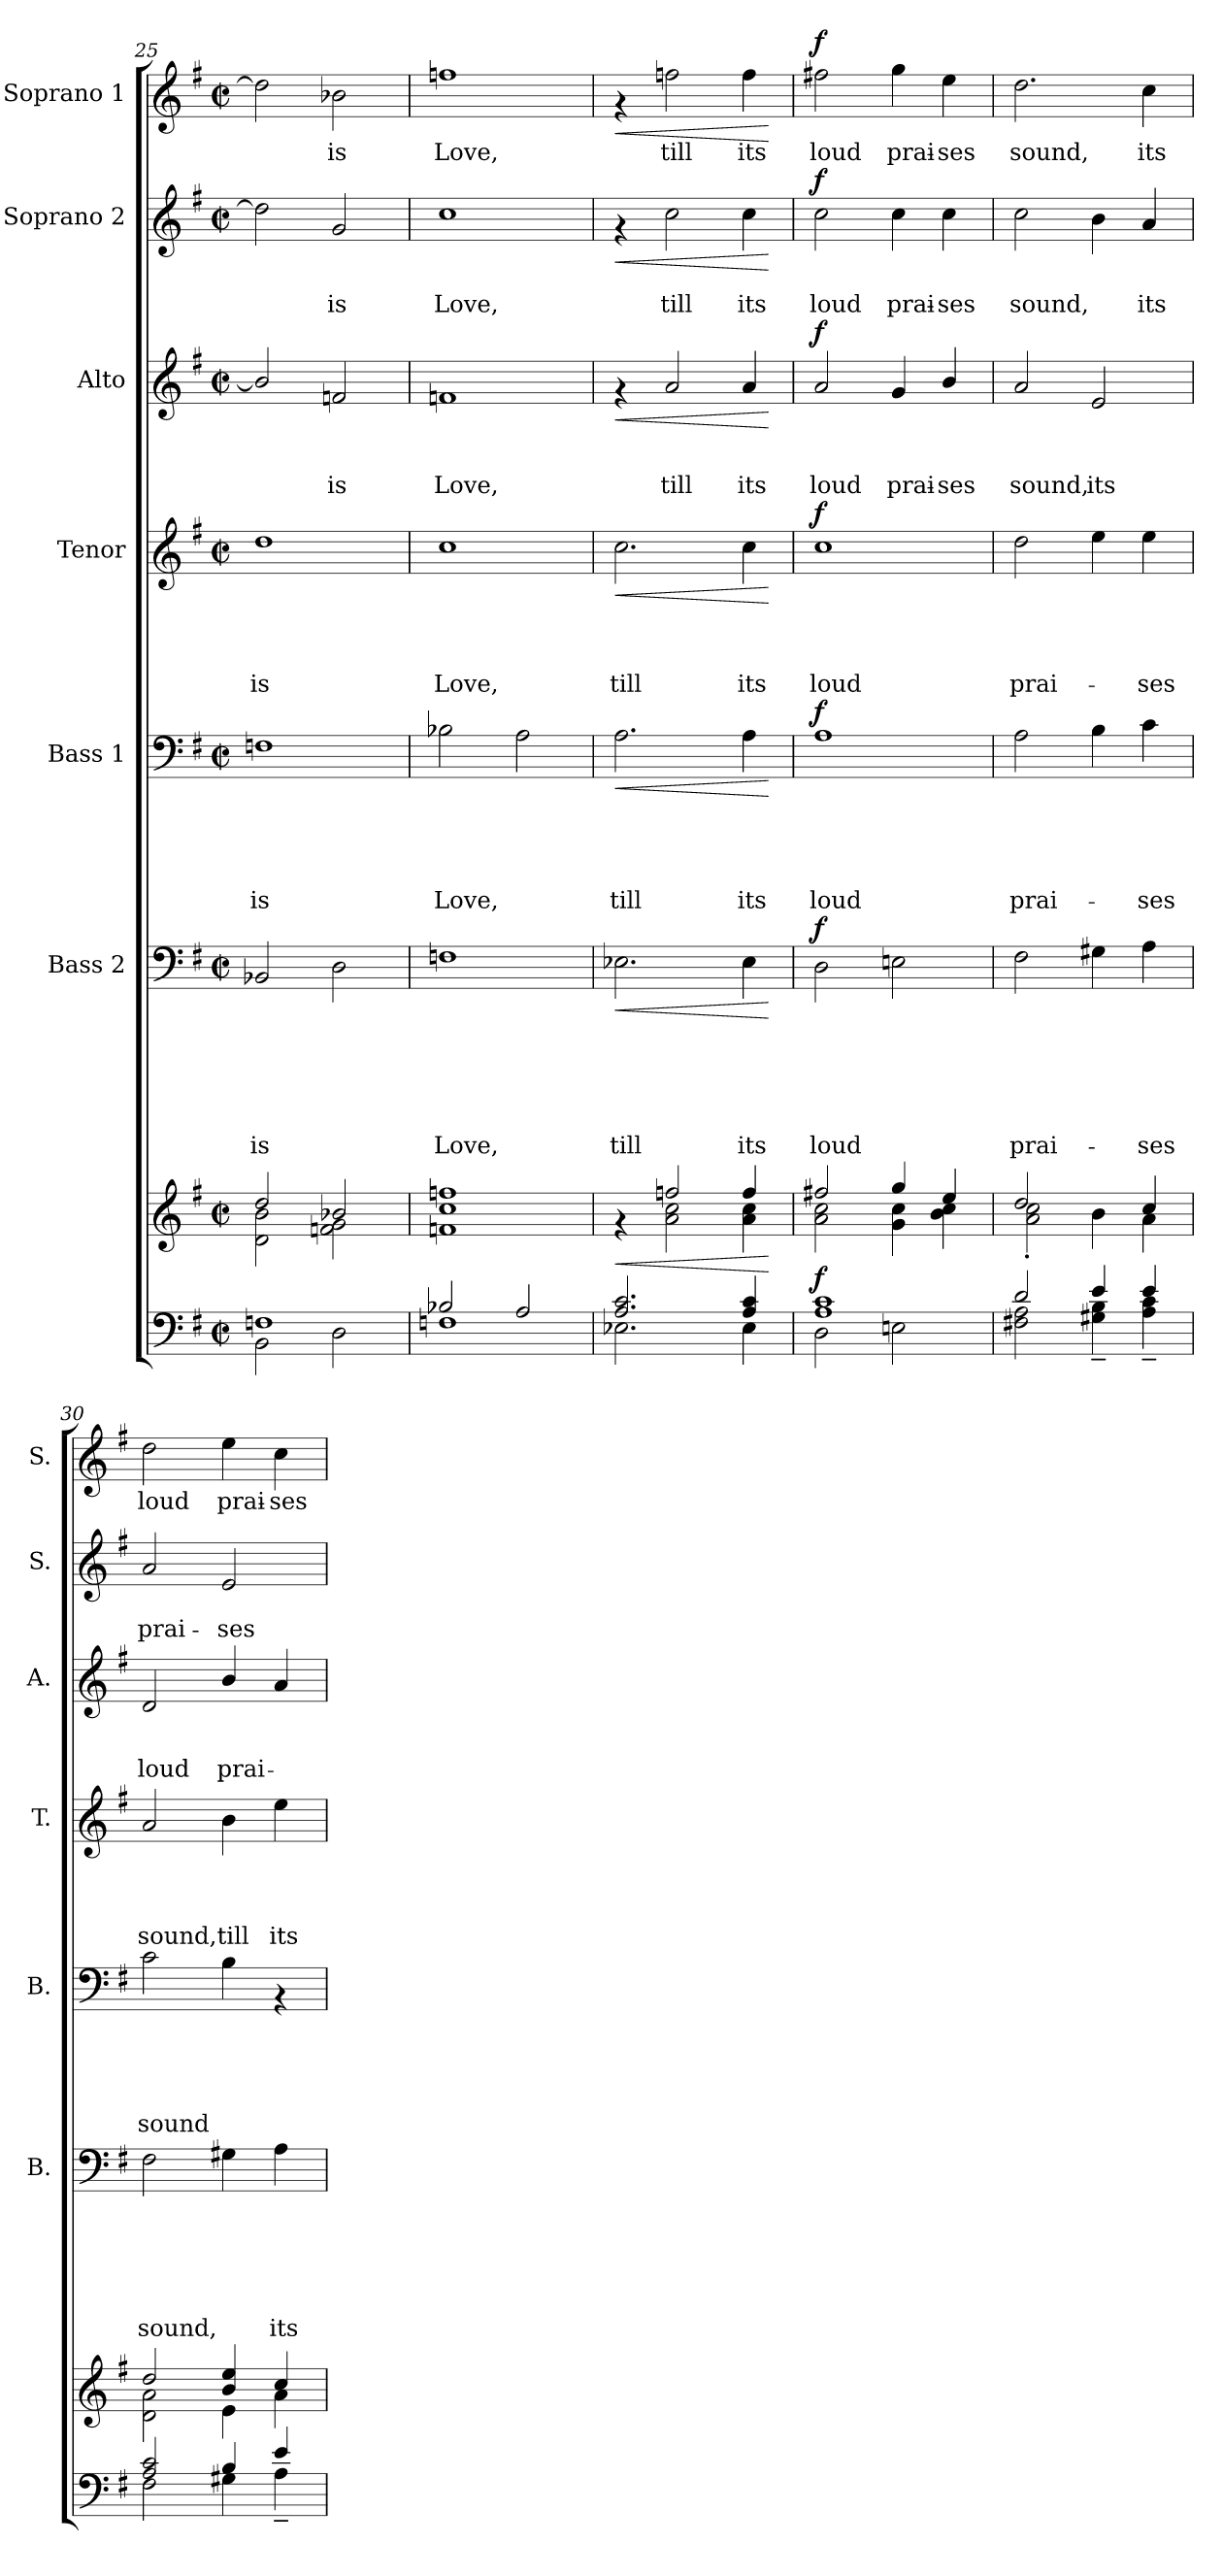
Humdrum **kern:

**kern	**dynam	**kern	**dynam	**kern	**text	**text	**text	**text	**text	**text	**dynam	**kern	**text	**text	**text	**text	**text	**dynam	**kern	**text	**text	**text	**text	**dynam	**kern	**text	**text	**text	**dynam	**kern	**text	**text	**dynam	**kern	**text	**dynam
*part8	*part8	*part7	*part7	*part6	*part6	*part6	*part6	*part6	*part6	*part6	*part6	*part5	*part5	*part5	*part5	*part5	*part5	*part5	*part4	*part4	*part4	*part4	*part4	*part4	*part3	*part3	*part3	*part3	*part3	*part2	*part2	*part2	*part2	*part1	*part1	*part1
*staff8	*staff8	*staff7	*staff7	*staff6	*staff6	*staff6	*staff6	*staff6	*staff6	*staff6	*staff6	*staff5	*staff5	*staff5	*staff5	*staff5	*staff5	*staff5	*staff4	*staff4	*staff4	*staff4	*staff4	*staff4	*staff3	*staff3	*staff3	*staff3	*staff3	*staff2	*staff2	*staff2	*staff2	*staff1	*staff1	*staff1
*	*	*	*	*I"Bass 2	*	*	*	*	*	*	*	*I"Bass 1	*	*	*	*	*	*	*I"Tenor	*	*	*	*	*	*I"Alto	*	*	*	*	*I"Soprano 2	*	*	*	*I"Soprano 1	*	*
*	*	*	*	*I'B.	*	*	*	*	*	*	*	*I'B.	*	*	*	*	*	*	*I'T.	*	*	*	*	*	*I'A.	*	*	*	*	*I'S.	*	*	*	*I'S.	*	*
*clefF4	*	*clefG2	*	*clefF4	*	*	*	*	*	*	*	*clefF4	*	*	*	*	*	*	*clefG2	*	*	*	*	*	*clefG2	*	*	*	*	*clefG2	*	*	*	*clefG2	*	*
*k[f#]	*	*k[f#]	*	*k[f#]	*	*	*	*	*	*	*	*k[f#]	*	*	*	*	*	*	*k[f#]	*	*	*	*	*	*k[f#]	*	*	*	*	*k[f#]	*	*	*	*k[f#]	*	*
*G:	*	*G:	*	*G:	*	*	*	*	*	*	*	*G:	*	*	*	*	*	*	*G:	*	*	*	*	*	*G:	*	*	*	*	*G:	*	*	*	*G:	*	*
*M2/2	*	*M2/2	*	*M2/2	*	*	*	*	*	*	*	*M2/2	*	*	*	*	*	*	*M2/2	*	*	*	*	*	*M2/2	*	*	*	*	*M2/2	*	*	*	*M2/2	*	*
*met(c|)	*	*met(c|)	*	*met(c|)	*	*	*	*	*	*	*	*met(c|)	*	*	*	*	*	*	*met(c|)	*	*	*	*	*	*met(c|)	*	*	*	*	*met(c|)	*	*	*	*met(c|)	*	*
=25	=25	=25	=25	=25	=25	=25	=25	=25	=25	=25	=25	=25	=25	=25	=25	=25	=25	=25	=25	=25	=25	=25	=25	=25	=25	=25	=25	=25	=25	=25	=25	=25	=25	=25	=25	=25
*^	*	*^	*	*	*	*	*	*	*	*	*	*	*	*	*	*	*	*	*	*	*	*	*	*	*	*	*	*	*	*	*	*	*	*	*	*
!	!	!	!	!	!	!	!	!	!	!	!	!LO:LY:b	!	!	!	!	!	!	!LO:LY:b	!	!	!	!	!	!LO:LY:b	!	!	!	!	!	!	!	!	!	!	!	!	!
1Fn	2BB\	.	2dd/	2d\ 2b\	.	2BB-X/	.	.	.	.	.	is	.	1Fn	.	.	.	.	is	.	1dd	.	.	.	is	.	2b-/]	.	.	.	.	2dd\]	.	.	.	2dd\]	.	.
!	!	!	!	!	!	!	!	!	!	!	!	!	!	!	!	!	!	!	!	!	!	!	!	!	!	!	!	!	!	!LO:LY:b	!	!	!	!LO:LY:b	!	!	!LO:LY:b	!
.	2D\	.	2b-X/	2fn\ 2g\	.	2D\	.	.	.	.	.	.	.	.	.	.	.	.	.	.	.	.	.	.	.	.	2fn/	.	.	is	.	2g/	.	is	.	2b-X\	is	.
=26	=26	=26	=26	=26	=26	=26	=26	=26	=26	=26	=26	=26	=26	=26	=26	=26	=26	=26	=26	=26	=26	=26	=26	=26	=26	=26	=26	=26	=26	=26	=26	=26	=26	=26	=26	=26	=26	=26
!	!	!	!	!	!	!	!	!	!	!	!	!LO:LY:b	!	!	!	!	!	!	!LO:LY:b	!	!	!	!	!	!LO:LY:b	!	!	!	!	!LO:LY:b	!	!	!	!LO:LY:b	!	!	!LO:LY:b	!
*	*	*	*v	*v	*	*	*	*	*	*	*	*	*	*	*	*	*	*	*	*	*	*	*	*	*	*	*	*	*	*	*	*	*	*	*	*	*	*
2B-X/	1Fn	.	1fn 1cc 1ffn	.	1Fn	.	.	.	.	.	Love,	.	2B-X\	.	.	.	.	Love,	.	1cc	.	.	.	Love,	.	1fn	.	.	Love,	.	1cc	.	Love,	.	1ffn	Love,	.
2A/	.	.	.	.	.	.	.	.	.	.	.	.	2A\	.	.	.	.	.	.	.	.	.	.	.	.	.	.	.	.	.	.	.	.	.	.	.	.
=27	=27	=27	=27	=27	=27	=27	=27	=27	=27	=27	=27	=27	=27	=27	=27	=27	=27	=27	=27	=27	=27	=27	=27	=27	=27	=27	=27	=27	=27	=27	=27	=27	=27	=27	=27	=27	=27
!	!	!	!	!LO:HP:b	!	!	!	!	!	!	!LO:LY:b	!LO:HP:b	!	!	!	!	!	!LO:LY:b	!LO:HP:b	!	!	!	!	!LO:LY:b	!LO:HP:b	!	!	!	!	!LO:HP:b	!	!	!	!LO:HP:b	!	!	!LO:HP:b
*	*	*	*^	*	*	*	*	*	*	*	*	*	*	*	*	*	*	*	*	*	*	*	*	*	*	*	*	*	*	*	*	*	*	*	*	*	*
2.A/ 2.c/	2.E-X\	.	4rf	4ryy	<	2.E-X\	.	.	.	.	.	till	<	2.A\	.	.	.	.	till	<	2.cc\	.	.	.	till	<	4rf	.	.	.	<	4rf	.	.	<	4rf	.	<
!	!	!	!	!	!	!	!	!	!	!	!	!	!	!	!	!	!	!	!	!	!	!	!	!	!	!	!	!	!	!LO:LY:b	!	!	!	!LO:LY:b	!	!	!LO:LY:b	!
.	.	.	2ffn/	2a\ 2cc\	.	.	.	.	.	.	.	.	.	.	.	.	.	.	.	.	.	.	.	.	.	.	2a/	.	.	till	.	2cc\	.	till	.	2ffn\	till	.
!	!	!	!	!	!	!	!	!	!	!	!	!LO:LY:b	!	!	!	!	!	!	!LO:LY:b	!	!	!	!	!	!LO:LY:b	!	!	!	!	!LO:LY:b	!	!	!	!LO:LY:b	!	!	!LO:LY:b	!
4A/ 4c/	4E-\	.	4ff/	4a\ 4cc\	.	4E-\	.	.	.	.	.	its	.	4A\	.	.	.	.	its	.	4cc\	.	.	.	its	.	4a/	.	.	its	.	4cc\	.	its	.	4ff\	its	.
*v	*v	*	*	*	*	*	*	*	*	*	*	*	*	*	*	*	*	*	*	*	*	*	*	*	*	*	*	*	*	*	*	*	*	*	*	*	*	*
*	*	*v	*v	*	*	*	*	*	*	*	*	*	*	*	*	*	*	*	*	*	*	*	*	*	*	*	*	*	*	*	*	*	*	*	*	*	*
.	.	.	[	.	.	.	.	.	.	.	[	.	.	.	.	.	.	[	.	.	.	.	.	[	.	.	.	.	[	.	.	.	[	.	.	[
=28	=28	=28	=28	=28	=28	=28	=28	=28	=28	=28	=28	=28	=28	=28	=28	=28	=28	=28	=28	=28	=28	=28	=28	=28	=28	=28	=28	=28	=28	=28	=28	=28	=28	=28	=28	=28
*^	*	*^	*	*	*	*	*	*	*	*	*	*	*	*	*	*	*	*	*	*	*	*	*	*	*	*	*	*	*	*	*	*	*	*	*	*
!	!	!LO:DY:a	!	!	!	!	!	!	!	!	!	!LO:LY:b	!LO:DY:a	!	!	!	!	!	!LO:LY:b	!LO:DY:a	!	!	!	!	!LO:LY:b	!LO:DY:a	!	!	!	!LO:LY:b	!LO:DY:a	!	!	!LO:LY:b	!LO:DY:a	!	!LO:LY:b	!LO:DY:a
1A 1c	2D\	f	2ff#X/	2a\ 2cc\	.	2D\	.	.	.	.	.	loud	f	1A	.	.	.	.	loud	f	1cc	.	.	.	loud	f	2a/	.	.	loud	f	2cc\	.	loud	f	2ff#X\	loud	f
!	!	!	!	!	!	!	!	!	!	!	!	!	!	!	!	!	!	!	!	!	!	!	!	!	!	!	!	!	!	!LO:LY:b	!	!	!	!LO:LY:b	!	!	!LO:LY:b	!
.	2En\	.	4gg/	4g\ 4cc\	.	2En\	.	.	.	.	.	.	.	.	.	.	.	.	.	.	.	.	.	.	.	.	4g/	.	.	prai-	.	4cc\	.	prai-	.	4gg\	prai-	.
!	!	!	!	!	!	!	!	!	!	!	!	!	!	!	!	!	!	!	!	!	!	!	!	!	!	!	!	!	!	!LO:LY:b	!	!	!	!LO:LY:b	!	!	!LO:LY:b	!
.	.	.	4ee/	4b\ 4cc\	.	.	.	.	.	.	.	.	.	.	.	.	.	.	.	.	.	.	.	.	.	.	4b/	.	.	-ses	.	4cc\	.	-ses	.	4ee\	-ses	.
=29	=29	=29	=29	=29	=29	=29	=29	=29	=29	=29	=29	=29	=29	=29	=29	=29	=29	=29	=29	=29	=29	=29	=29	=29	=29	=29	=29	=29	=29	=29	=29	=29	=29	=29	=29	=29	=29	=29
!	!	!	!	!	!	!	!	!	!	!	!	!LO:LY:b	!	!	!	!	!	!	!LO:LY:b	!	!	!	!	!	!LO:LY:b	!	!	!	!	!LO:LY:b	!	!	!	!LO:LY:b	!	!	!LO:LY:b	!
2d/	2F#X\ 2A\	.	2dd/	2a\'< 2cc\'<	.	2F#i\	.	.	.	.	.	prai-	.	2A\	.	.	.	.	prai-	.	2dd\	.	.	.	prai-	.	2a/	.	.	sound,	.	2cc\	.	sound,	.	2.dd\	sound,	.
!	!	!	!	!	!	!	!	!	!	!	!	!	!	!	!	!	!	!	!	!	!	!	!	!	!	!	!	!	!	!LO:LY:b	!	!	!	!	!	!	!	!
4e/	4G#X\~> 4B\~>	.	4ryy	4b\	.	4G#X\	.	.	.	.	.	.	.	4B\	.	.	.	.	.	.	4ee\	.	.	.	.	.	2e/	.	.	its	.	4b\	.	.	.	.	.	.
!	!	!	!	!	!	!	!	!	!	!	!	!LO:LY:b	!	!	!	!	!	!	!LO:LY:b	!	!	!	!	!	!LO:LY:b	!	!	!	!	!	!	!	!	!LO:LY:b	!	!	!LO:LY:b	!
4e/	4A\~> 4c\~>	.	4cc/	4a\	.	4A\	.	.	.	.	.	-ses	.	4c\	.	.	.	.	-ses	.	4ee\	.	.	.	-ses	.	.	.	.	.	.	4a/	.	its	.	4cc\	its	.
!!LO:PB:g=z
=30	=30	=30	=30	=30	=30	=30	=30	=30	=30	=30	=30	=30	=30	=30	=30	=30	=30	=30	=30	=30	=30	=30	=30	=30	=30	=30	=30	=30	=30	=30	=30	=30	=30	=30	=30	=30	=30	=30
!	!	!	!	!	!	!	!	!	!	!	!	!LO:LY:b	!	!	!	!	!	!	!LO:LY:b	!	!	!	!	!	!LO:LY:b	!	!	!	!	!LO:LY:b	!	!	!	!LO:LY:b	!	!	!LO:LY:b	!
2A/ 2c/	2F#\	.	2dd/	2d\ 2a\	.	2F#\	.	.	.	.	.	sound,	.	2c\	.	.	.	.	sound	.	2a/	.	.	.	sound,	.	2d/	.	.	loud	.	2a/	.	prai-	.	2dd\	loud	.
!	!	!	!	!	!	!	!	!	!	!	!	!	!	!	!	!	!	!	!	!	!	!	!	!	!LO:LY:b	!	!	!	!	!LO:LY:b	!	!	!	!LO:LY:b	!	!	!LO:LY:b	!
4B/	4G#X\	.	4b/ 4ee/	4e\	.	4G#X\	.	.	.	.	.	.	.	4B\	.	.	.	.	.	.	4b\	.	.	.	till	.	4b/	.	.	prai-	.	2e/	.	-ses	.	4ee\	prai-	.
!	!	!	!	!	!	!	!	!	!	!	!	!LO:LY:b	!	!	!	!	!	!	!	!	!	!	!	!	!LO:LY:b	!	!	!	!	!	!	!	!	!	!	!	!LO:LY:b	!
4e/	4A~>\	.	4cc/	4a\	.	4A\	.	.	.	.	.	its	.	4rAA	.	.	.	.	.	.	4ee\	.	.	.	its	.	4a/	.	.	.	.	.	.	.	.	4cc\	-ses	.
*v	*v	*	*	*	*	*	*	*	*	*	*	*	*	*	*	*	*	*	*	*	*	*	*	*	*	*	*	*	*	*	*	*	*	*	*	*	*	*
*	*	*v	*v	*	*	*	*	*	*	*	*	*	*	*	*	*	*	*	*	*	*	*	*	*	*	*	*	*	*	*	*	*	*	*	*	*	*
=	=	=	=	=	=	=	=	=	=	=	=	=	=	=	=	=	=	=	=	=	=	=	=	=	=	=	=	=	=	=	=	=	=	=	=	=
*-	*-	*-	*-	*-	*-	*-	*-	*-	*-	*-	*-	*-	*-	*-	*-	*-	*-	*-	*-	*-	*-	*-	*-	*-	*-	*-	*-	*-	*-	*-	*-	*-	*-	*-	*-	*-
